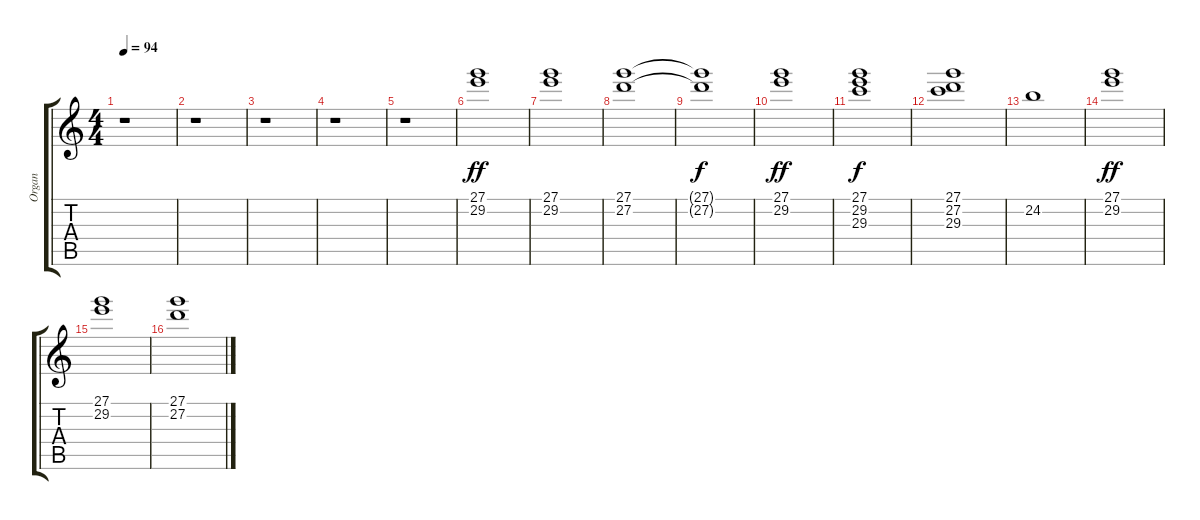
\track ("Organ" "Organ") {instrument rockorgan}
\staff {score tabs}
\tuning (E4 B3 G3 D3 A2 E2) {hide}
\ts (4 4)
\tempo 94
\clef g2
\ks c
r.1{dy f} |
r.1 |
r.1 |
r.1 |
r.1 |
(27.1 29.2).1{dy ff} |
(27.1 29.2).1{volume 16} |
(27.1 27.2).1 |
(27.1{t} 27.2{t}).1{dy f} |
(27.1 29.2).1{dy ff} |
(27.1 29.2 29.3).1{dy f} |
(27.1 27.2 29.3).1 |
24.2.1 |
(27.1 29.2).1{dy ff} |
(27.1 29.2).1 |
(27.1 27.2).1
